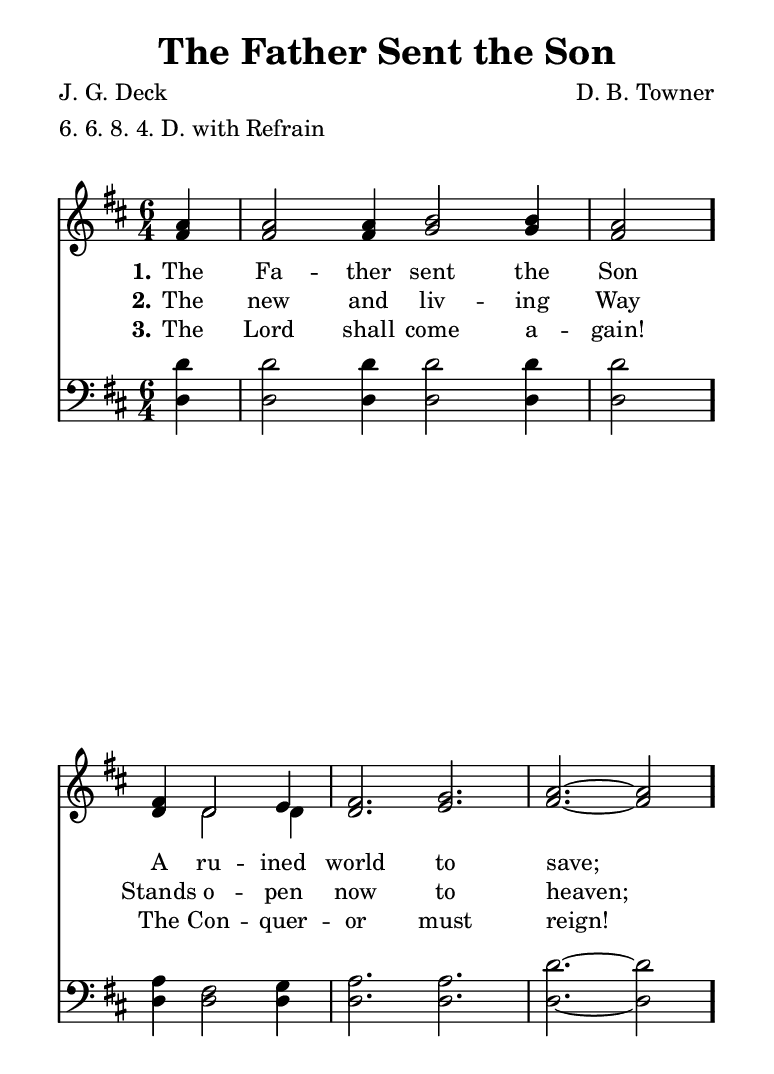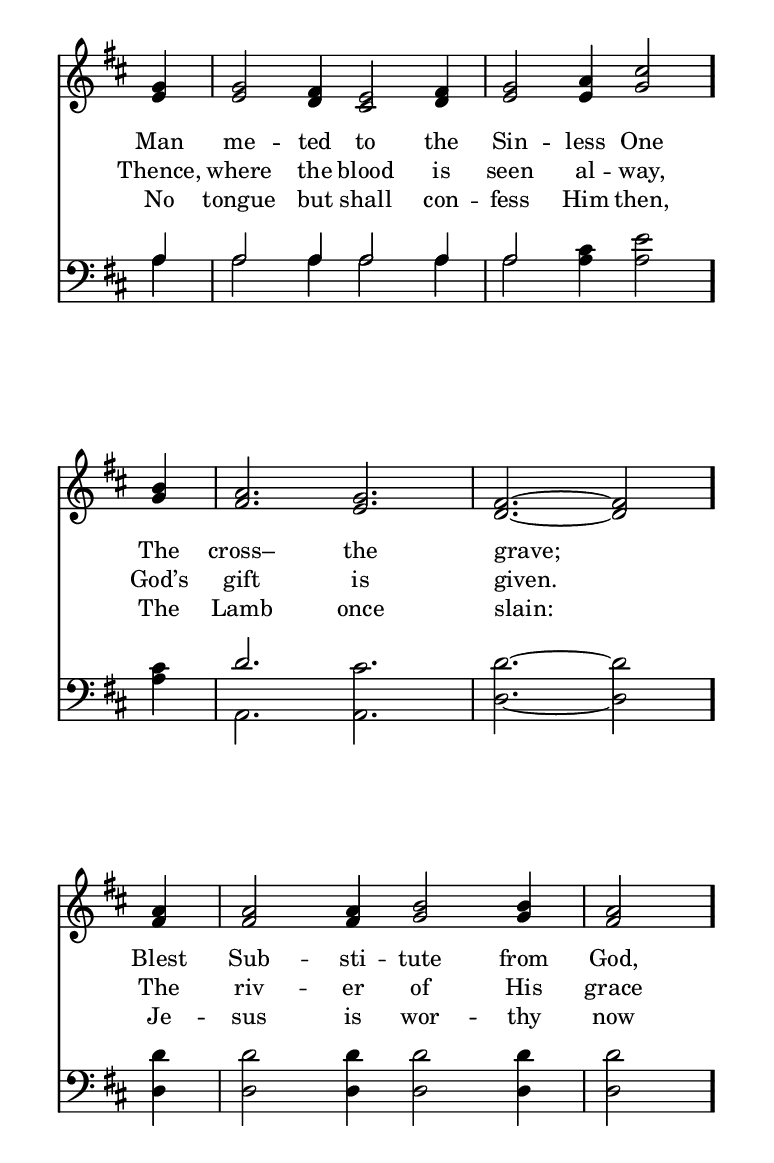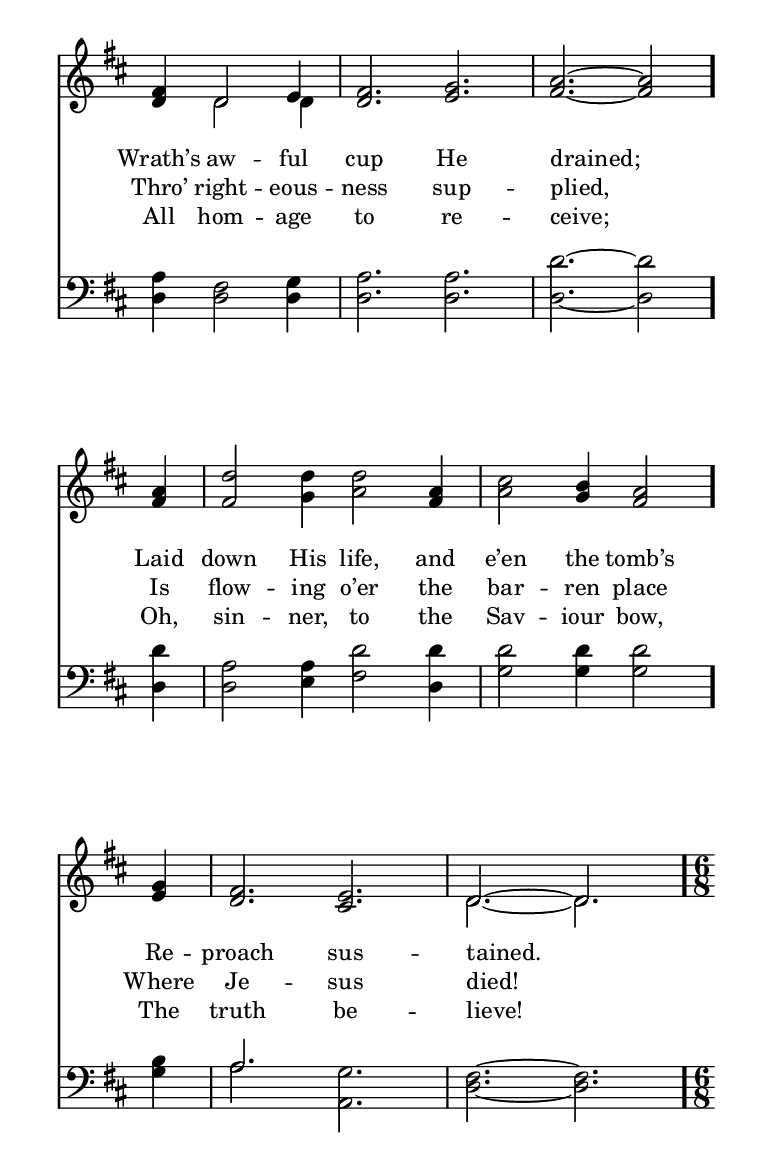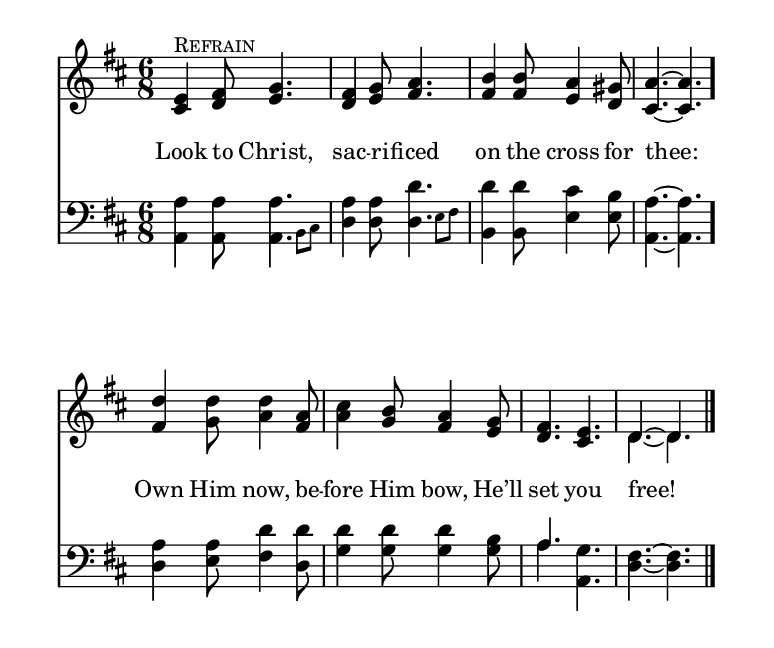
\include "common/global.ily"
\paper {
  \include "common/paper.ily"
  ragged-last-bottom = ##t
  page-count = #(cond (is-eogsized 2) (#t #f))
}

\header{
  %gospel
  hymnnumber = "120"
  title = "The Father Sent the Son"
  tunename = "Anywhere With Jesus"
  meter = "6. 6. 8. 4. D. with Refrain"
  poet = "J. G. Deck"
  composer = "D. B. Towner"
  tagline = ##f
}

% for fermata in MIDI
ta = { \tempo 2=80 }
tb = { \tempo 2=40 }

patternAA = { c4 c2 }

patternBA = { c4 c2 c4 | c2. c2. | c2. ~ c2  }
patternBB = {       c4 | c2. c2. | c2. ~ c2  }
patternBC = {       c4 | c2. c2. | c2. ~ c2. }

patternCA = { c4 c8 c4. | c4 c8 c4. | c4 c8 c4 c8 | c4. ~ c4. }
patternCB = \patternCA % grace notes

patternDA = { c4 c8 c4 c8 | c4 c8 c4 c8 | c4. c4. | c4. ~ c4. }

global = {
  \include "common/overrides.ily"
  \override Staff.TimeSignature.style = #'numbered
  \time 6/4
  \override Score.MetronomeMark.transparent = ##t % hide all fermata changes too
  \ta
  \key d \major
  \partial 4
  \autoBeamOff
}

notesSoprano = {
\global
\relative c'' {

  \time 6/4

  \changePitch \patternAA { a | a a b b | a }
  \changePitch \patternBA { fis d e | fis g | a a } \break
  \changePitch \patternAA { g | g fis e fis | g a cis }
  \changePitch \patternBB { b | a g | fis fis } \break

  \changePitch \patternAA { a | a a b b | a }
  \changePitch \patternBA { fis d e | fis g | a a } \break
  \changePitch \patternAA { a | d d d a | cis b a }
  \changePitch \patternBC { g | fis e | d d } \break

  \pageBreak
  \time 6/8

  << s^\markup { \small \caps "Refrain" }
  \changePitch \patternCA { e fis g | fis g a | b b a gis | a a  } >> \break
  \changePitch \patternDA { d d d a | cis b a g | fis e | d d }

  \bar "|."

}
}

notesAlto = {
\global
\relative e' {

  \changePitch \patternAA { fis | fis fis g g | fis }
  \changePitch \patternBA { d d d | d e | fis fis }
  \changePitch \patternAA { e | e d cis d | e e g }
  \changePitch \patternBB { g | fis e | d d }

  \changePitch \patternAA { fis | fis fis g g | fis }
  \changePitch \patternBA { d d d | d e | fis fis }
  \changePitch \patternAA { fis | fis g a fis | a g fis }
  \changePitch \patternBC { e | d cis | d d }

  \changePitch \patternCA { cis d e | d e fis | fis fis e d | cis cis }
  \changePitch \patternDA { fis g a fis | a g fis e | d cis | d d }

}
}

notesTenor = {
\global
\relative a {

  \changePitch \patternAA { d | d d d d | d }
  \changePitch \patternBA { a fis g | a a | d d }
  \changePitch \patternAA { a | a a a a | a cis e }
  \changePitch \patternBB { cis | d cis | d d }

  \changePitch \patternAA { d | d d d d | d }
  \changePitch \patternBA { a fis g | a a | d d  }
  \changePitch \patternAA { d | a a d d | d d d }
  \changePitch \patternBC { b | a g | fis fis }

  \changePitch \patternCB { a a a | a a d | d d cis b | a a  }
  \changePitch \patternDA { a a d d | d d d b | a g | fis fis }

}
}

notesBass = {
\global
\relative f {

  \changePitch \patternAA { d | d d d d | d }
  \changePitch \patternBA { d d d | d d | d d }
  \changePitch \patternAA { a' | a a a a | a a a }
  \changePitch \patternBB { a | a, a | d d }

  \changePitch \patternAA { d | d d d d | d }
  \changePitch \patternBA { d d d | d d | d d }
  \changePitch \patternAA { d | d e fis d | g g g }
  \changePitch \patternBC { g | a a, | d d }

  %\changePitch \patternCB { a a a \grace { b8[ cis8] } | d d d \grace { e8[ fis8] } | b b e e | a, a }
  a4 a8 \afterGrace a4. { b8[ cis8] } | d4 d8 \afterGrace d4. { e8[ fis8] } | b,4 b8 e4 e8 | a,4. ~ a4.
  \changePitch \patternDA { d e fis d | g g g g | a a, | d d }

}
}

Refrain = \lyricmode {

Look to Christ, sac -- ri -- ficed on the cross for thee: \bar "."
Own Him now, be -- fore Him bow, He’ll set you free! \bar "."

}

wordsA = \lyricmode {
\set stanza = "1."

The Fa -- ther sent the Son \bar "."
A ru -- ined world to save; \bar "."
Man me -- ted to the Sin -- less One \bar "."
The cross– the grave; \bar "."
Blest Sub -- sti -- tute from God, \bar "."
Wrath’s aw -- ful cup He drained; \bar "."
Laid down His life, and e’en the tomb’s \bar "."
Re -- proach sus -- tained. \bar "."

}

wordsB = \lyricmode {
\set stanza = "2."

The new and liv -- ing Way
Stands o -- pen now to heaven;
Thence, where the blood is seen al -- way,
God’s gift is given.
The riv -- er of His grace
Thro’ right -- eous -- ness sup -- plied,
Is flow -- ing o’er the bar -- ren place
Where Je -- sus died!

\Refrain

}

wordsC = \lyricmode {
\set stanza = "3."

The Lord shall come a -- gain!
The Con -- quer -- or must reign! % "Conquerer" (not "Conqueror") is the spelling in the original
No tongue but shall con -- fess Him then,
The Lamb once slain:
Je -- sus is wor -- thy now
All hom -- age to re -- ceive;
Oh, sin -- ner, to the Sav -- iour bow,
The truth be -- lieve!

}

\score {
  \context ChoirStaff <<
    \context Staff = upper <<
      \set Staff.autoBeaming = ##f
      \set ChoirStaff.systemStartDelimiter = #'SystemStartBar
      \set ChoirStaff.printPartCombineTexts = ##f
      \partcombine #'(2 . 9) \notesSoprano \notesAlto
      \context NullVoice = sopranos { \voiceOne << \notesSoprano >> }
      \context NullVoice = altos { \voiceTwo << \notesAlto >> }
      \context Lyrics = one   \lyricsto sopranos \wordsA
      \context Lyrics = two   \lyricsto sopranos \wordsB
      \context Lyrics = three \lyricsto sopranos \wordsC
    >>
    \context Staff = men <<
      \set Staff.autoBeaming = ##f
      \clef bass
      \set ChoirStaff.printPartCombineTexts = ##f
      \partcombine #'(2 . 9) \notesTenor \notesBass
      \context NullVoice = tenors { \voiceOne << \notesTenor >> }
      \context NullVoice = basses { \voiceTwo << \notesBass >> }
    >>
  >>
  \layout {
    \include "common/layout.ily"
  }
  \midi{
    \include "common/midi.ily"
  }
}

\version "2.19.49"  % necessary for upgrading to future LilyPond versions.

% vi:set et ts=2 sw=2 ai nocindent syntax=lilypond:
